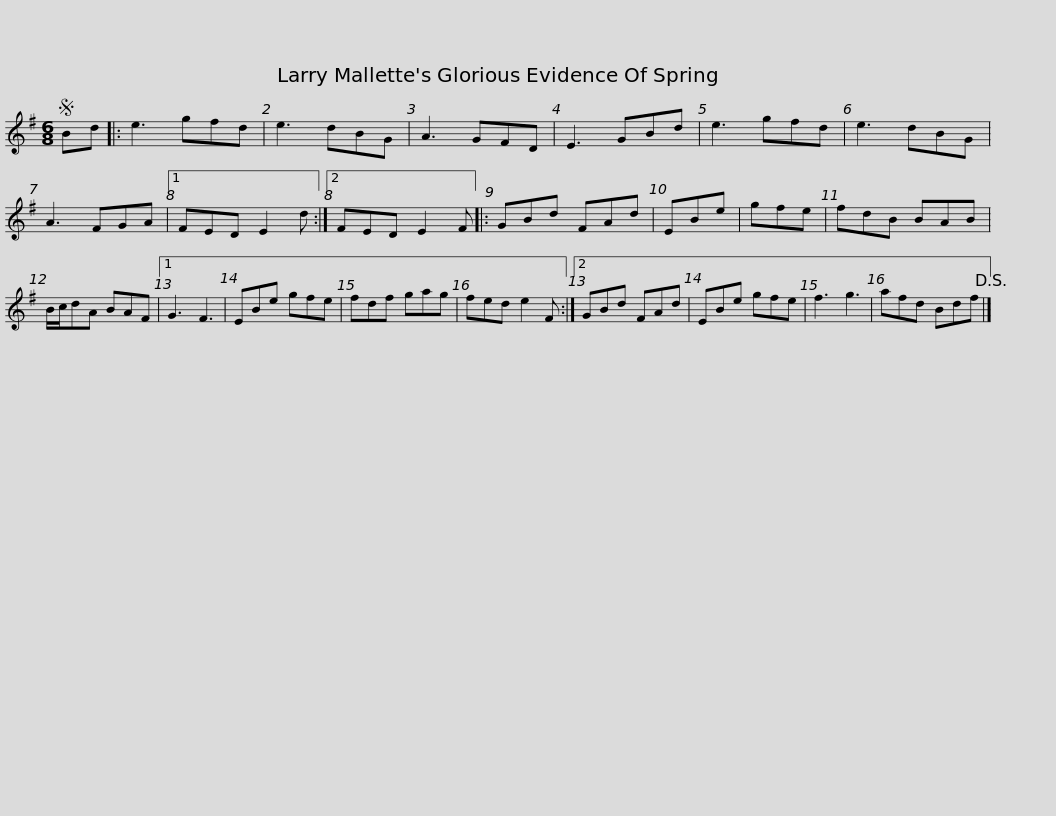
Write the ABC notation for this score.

X:1
L:1/8
M:6/8
I:linebreak $
K:G
V:1 treble
V:1
S Bd |: e3 gfd | e3 dBG | A3 GFD | E3 GBd | %5
 e3 gfd | e3 dBG | A3 FGA |1 FED E2 d :|2$ FED E2 F |: %10
 GBd FAd | EBe | gfe | fdB BAB | B/c/dA BAF |1 %15
 G3 F3 | EBe gfe |$ fdf gag | fed e2 F :|2 GBd FAd | %20
 EBe gfe | f3 g3 | afd Bdf!D.S.! |] %23
